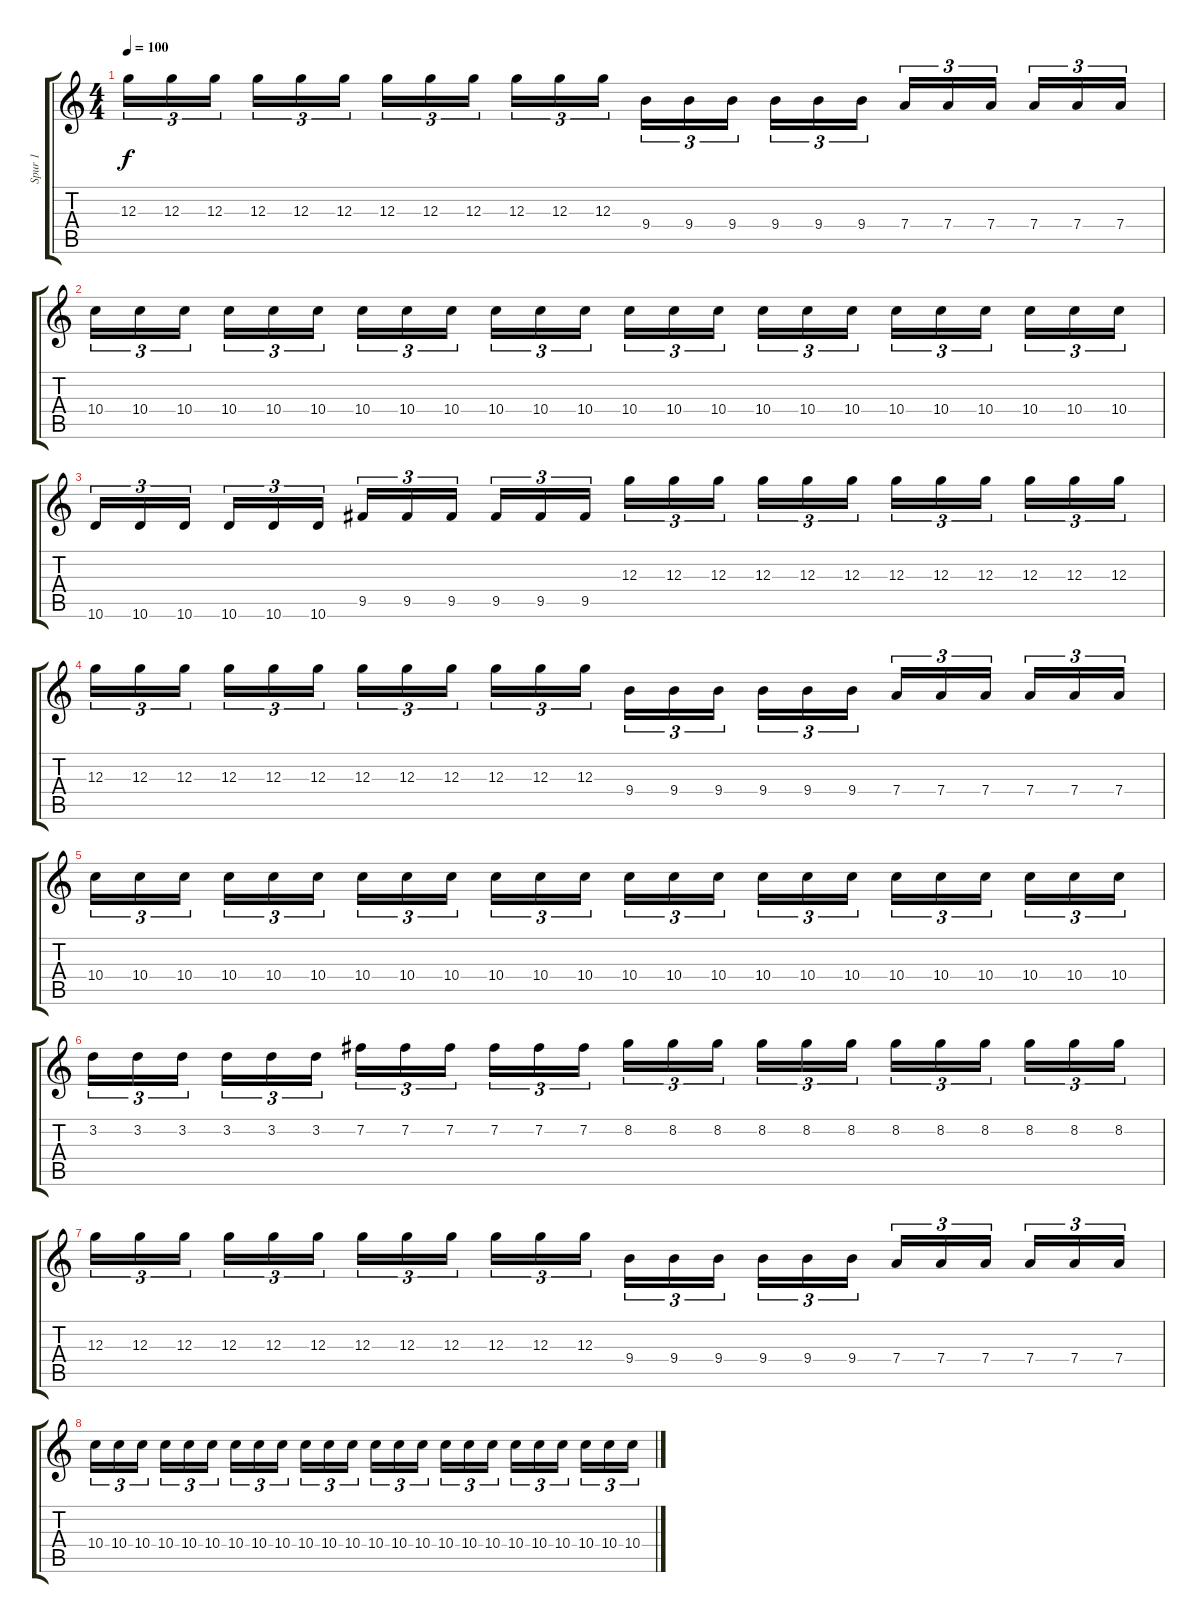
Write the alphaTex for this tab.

\track ("Spur 1" "Spur 1") {instrument electricguitarclean}
\staff {score tabs}
\tuning (E4 B3 G3 D3 A2 E2) {hide}
\ts (4 4)
\tempo 100
\clef g2
\ks c
12.3.16{tu (3 2) dy f} 12.3.16{tu (3 2)} 12.3.16{tu (3 2) beam splitsecondary} 12.3.16{tu (3 2)} 12.3.16{tu (3 2)} 12.3.16{tu (3 2)} 12.3.16{tu (3 2)} 12.3.16{tu (3 2)} 12.3.16{tu (3 2) beam splitsecondary} 12.3.16{tu (3 2)} 12.3.16{tu (3 2)} 12.3.16{tu (3 2)} 9.4.16{tu (3 2)} 9.4.16{tu (3 2)} 9.4.16{tu (3 2) beam splitsecondary} 9.4.16{tu (3 2)} 9.4.16{tu (3 2)} 9.4.16{tu (3 2)} 7.4.16{tu (3 2)} 7.4.16{tu (3 2)} 7.4.16{tu (3 2) beam splitsecondary} 7.4.16{tu (3 2)} 7.4.16{tu (3 2)} 7.4.16{tu (3 2)} |
10.4.16{tu (3 2)} 10.4.16{tu (3 2)} 10.4.16{tu (3 2) beam splitsecondary} 10.4.16{tu (3 2)} 10.4.16{tu (3 2)} 10.4.16{tu (3 2)} 10.4.16{tu (3 2)} 10.4.16{tu (3 2)} 10.4.16{tu (3 2) beam splitsecondary} 10.4.16{tu (3 2)} 10.4.16{tu (3 2)} 10.4.16{tu (3 2)} 10.4.16{tu (3 2)} 10.4.16{tu (3 2)} 10.4.16{tu (3 2) beam splitsecondary} 10.4.16{tu (3 2)} 10.4.16{tu (3 2)} 10.4.16{tu (3 2)} 10.4.16{tu (3 2)} 10.4.16{tu (3 2)} 10.4.16{tu (3 2) beam splitsecondary} 10.4.16{tu (3 2)} 10.4.16{tu (3 2)} 10.4.16{tu (3 2)} |
10.6.16{tu (3 2)} 10.6.16{tu (3 2)} 10.6.16{tu (3 2) beam splitsecondary} 10.6.16{tu (3 2)} 10.6.16{tu (3 2)} 10.6.16{tu (3 2)} 9.5.16{tu (3 2)} 9.5.16{tu (3 2)} 9.5.16{tu (3 2) beam splitsecondary} 9.5.16{tu (3 2)} 9.5.16{tu (3 2)} 9.5.16{tu (3 2)} 12.3.16{tu (3 2)} 12.3.16{tu (3 2)} 12.3.16{tu (3 2) beam splitsecondary} 12.3.16{tu (3 2)} 12.3.16{tu (3 2)} 12.3.16{tu (3 2)} 12.3.16{tu (3 2)} 12.3.16{tu (3 2)} 12.3.16{tu (3 2) beam splitsecondary} 12.3.16{tu (3 2)} 12.3.16{tu (3 2)} 12.3.16{tu (3 2)} |
12.3.16{tu (3 2)} 12.3.16{tu (3 2)} 12.3.16{tu (3 2) beam splitsecondary} 12.3.16{tu (3 2)} 12.3.16{tu (3 2)} 12.3.16{tu (3 2)} 12.3.16{tu (3 2)} 12.3.16{tu (3 2)} 12.3.16{tu (3 2) beam splitsecondary} 12.3.16{tu (3 2)} 12.3.16{tu (3 2)} 12.3.16{tu (3 2)} 9.4.16{tu (3 2)} 9.4.16{tu (3 2)} 9.4.16{tu (3 2) beam splitsecondary} 9.4.16{tu (3 2)} 9.4.16{tu (3 2)} 9.4.16{tu (3 2)} 7.4.16{tu (3 2)} 7.4.16{tu (3 2)} 7.4.16{tu (3 2) beam splitsecondary} 7.4.16{tu (3 2)} 7.4.16{tu (3 2)} 7.4.16{tu (3 2)} |
10.4.16{tu (3 2)} 10.4.16{tu (3 2)} 10.4.16{tu (3 2) beam splitsecondary} 10.4.16{tu (3 2)} 10.4.16{tu (3 2)} 10.4.16{tu (3 2)} 10.4.16{tu (3 2)} 10.4.16{tu (3 2)} 10.4.16{tu (3 2) beam splitsecondary} 10.4.16{tu (3 2)} 10.4.16{tu (3 2)} 10.4.16{tu (3 2)} 10.4.16{tu (3 2)} 10.4.16{tu (3 2)} 10.4.16{tu (3 2) beam splitsecondary} 10.4.16{tu (3 2)} 10.4.16{tu (3 2)} 10.4.16{tu (3 2)} 10.4.16{tu (3 2)} 10.4.16{tu (3 2)} 10.4.16{tu (3 2) beam splitsecondary} 10.4.16{tu (3 2)} 10.4.16{tu (3 2)} 10.4.16{tu (3 2)} |
3.2.16{tu (3 2)} 3.2.16{tu (3 2)} 3.2.16{tu (3 2) beam splitsecondary} 3.2.16{tu (3 2)} 3.2.16{tu (3 2)} 3.2.16{tu (3 2)} 7.2.16{tu (3 2)} 7.2.16{tu (3 2)} 7.2.16{tu (3 2) beam splitsecondary} 7.2.16{tu (3 2)} 7.2.16{tu (3 2)} 7.2.16{tu (3 2)} 8.2.16{tu (3 2)} 8.2.16{tu (3 2)} 8.2.16{tu (3 2) beam splitsecondary} 8.2.16{tu (3 2)} 8.2.16{tu (3 2)} 8.2.16{tu (3 2)} 8.2.16{tu (3 2)} 8.2.16{tu (3 2)} 8.2.16{tu (3 2) beam splitsecondary} 8.2.16{tu (3 2)} 8.2.16{tu (3 2)} 8.2.16{tu (3 2)} |
12.3.16{tu (3 2)} 12.3.16{tu (3 2)} 12.3.16{tu (3 2) beam splitsecondary} 12.3.16{tu (3 2)} 12.3.16{tu (3 2)} 12.3.16{tu (3 2)} 12.3.16{tu (3 2)} 12.3.16{tu (3 2)} 12.3.16{tu (3 2) beam splitsecondary} 12.3.16{tu (3 2)} 12.3.16{tu (3 2)} 12.3.16{tu (3 2)} 9.4.16{tu (3 2)} 9.4.16{tu (3 2)} 9.4.16{tu (3 2) beam splitsecondary} 9.4.16{tu (3 2)} 9.4.16{tu (3 2)} 9.4.16{tu (3 2)} 7.4.16{tu (3 2)} 7.4.16{tu (3 2)} 7.4.16{tu (3 2) beam splitsecondary} 7.4.16{tu (3 2)} 7.4.16{tu (3 2)} 7.4.16{tu (3 2)} |
10.4.16{tu (3 2)} 10.4.16{tu (3 2)} 10.4.16{tu (3 2) beam splitsecondary} 10.4.16{tu (3 2)} 10.4.16{tu (3 2)} 10.4.16{tu (3 2)} 10.4.16{tu (3 2)} 10.4.16{tu (3 2)} 10.4.16{tu (3 2) beam splitsecondary} 10.4.16{tu (3 2)} 10.4.16{tu (3 2)} 10.4.16{tu (3 2)} 10.4.16{tu (3 2)} 10.4.16{tu (3 2)} 10.4.16{tu (3 2) beam splitsecondary} 10.4.16{tu (3 2)} 10.4.16{tu (3 2)} 10.4.16{tu (3 2)} 10.4.16{tu (3 2)} 10.4.16{tu (3 2)} 10.4.16{tu (3 2) beam splitsecondary} 10.4.16{tu (3 2)} 10.4.16{tu (3 2)} 10.4.16{tu (3 2)}
